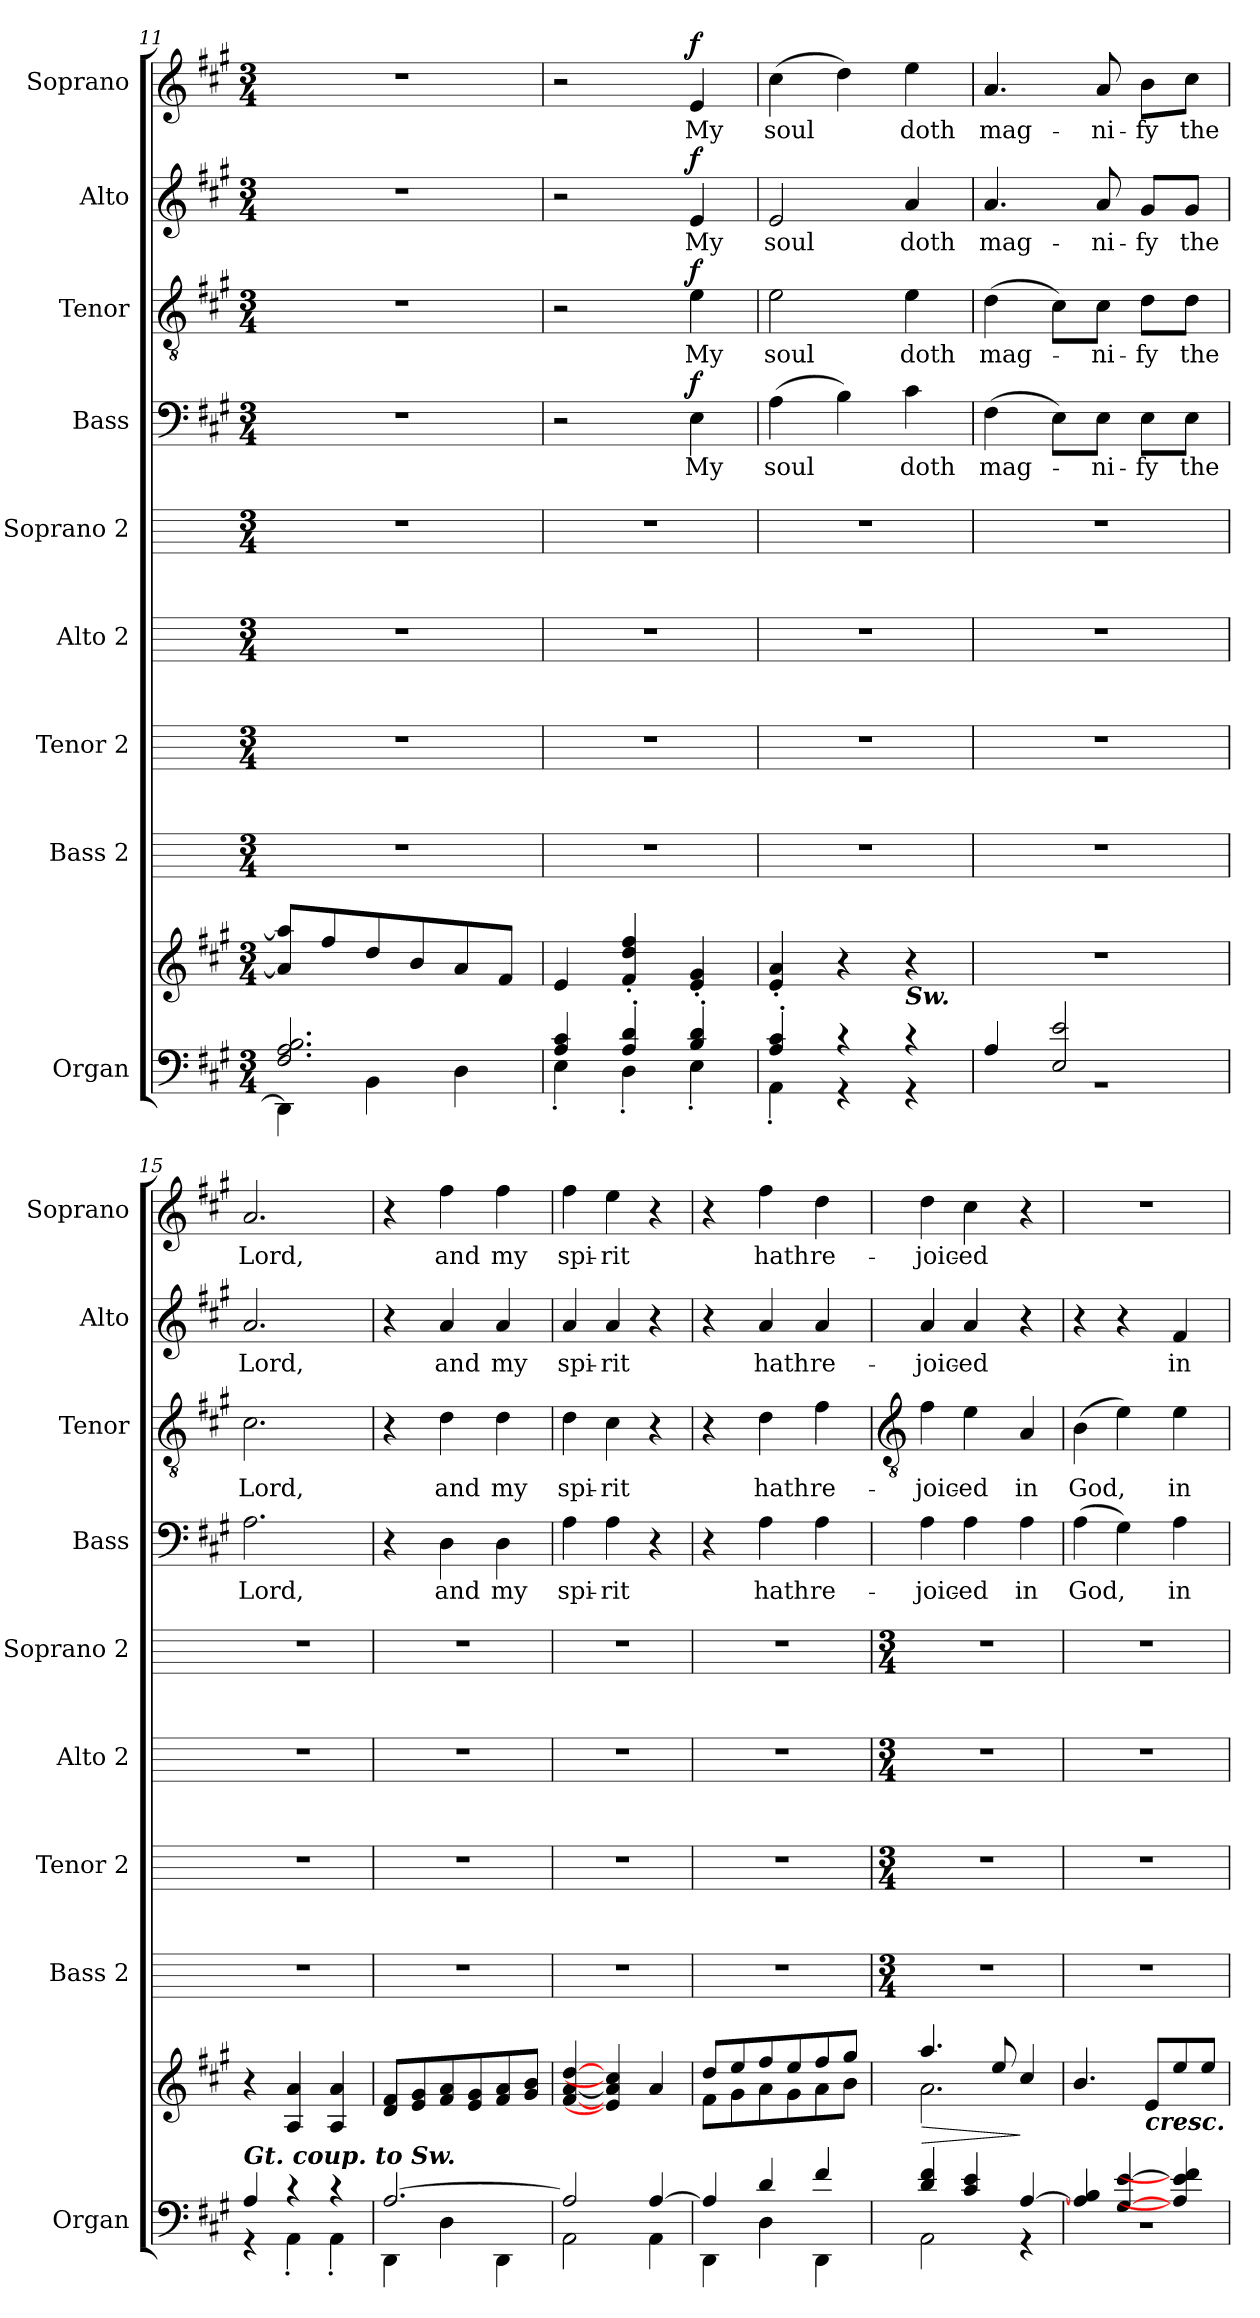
**kern	**kern	**dynam	**kern	**kern	**kern	**kern	**kern	**text	**dynam	**kern	**text	**dynam	**kern	**text	**dynam	**kern	**text	**dynam
*part9	*part9	*part9	*part8	*part7	*part6	*part5	*part4	*part4	*part4	*part3	*part3	*part3	*part2	*part2	*part2	*part1	*part1	*part1
*staff10	*staff9	*staff9/10	*staff8	*staff7	*staff6	*staff5	*staff4	*staff4	*staff4	*staff3	*staff3	*staff3	*staff2	*staff2	*staff2	*staff1	*staff1	*staff1
*I"Organ	*	*	*I"Bass 2	*I"Tenor 2	*I"Alto 2	*I"Soprano 2	*I"Bass	*	*	*I"Tenor	*	*	*I"Alto	*	*	*I"Soprano	*	*
*I'Organ	*	*	*I'Bass 2	*I'Tenor 2	*I'Alto 2	*I'Soprano 2	*I'Bass	*	*	*I'Tenor	*	*	*I'Alto	*	*	*I'Soprano	*	*
*clefF4	*clefG2	*	*	*	*	*	*clefF4	*	*	*clefGv2	*	*	*clefG2	*	*	*clefG2	*	*
*k[f#c#g#]	*k[f#c#g#]	*	*	*	*	*	*k[f#c#g#]	*	*	*k[f#c#g#]	*	*	*k[f#c#g#]	*	*	*k[f#c#g#]	*	*
*A:	*A:	*	*	*	*	*	*A:	*	*	*A:	*	*	*A:	*	*	*A:	*	*
*M3/4	*M3/4	*	*M3/4	*M3/4	*M3/4	*M3/4	*M3/4	*	*	*M3/4	*	*	*M3/4	*	*	*M3/4	*	*
=11	=11	=11	=11	=11	=11	=11	=11	=11	=11	=11	=11	=11	=11	=11	=11	=11	=11	=11
*^	*^	*	*	*	*	*	*	*	*	*	*	*	*	*	*	*	*	*
!	!	!	!	!	!	!	!	!	!LO:N:vis=1	!	!	!LO:N:vis=1	!	!	!LO:N:vis=1	!	!	!LO:N:vis=1	!	!
2.F#/ 2.A/ 2.B/	4DD\]	8a/] 8aa/]L	2ryy	.	2.r	2.r	2.r	2.r	2.r	.	.	2.r	.	.	2.r	.	.	2.r	.	.
.	.	8ff#/	.	.	.	.	.	.	.	.	.	.	.	.	.	.	.	.	.	.
.	4BB\	8dd/	.	.	.	.	.	.	.	.	.	.	.	.	.	.	.	.	.	.
.	.	8b/	.	.	.	.	.	.	.	.	.	.	.	.	.	.	.	.	.	.
.	4D\	8a/	4ryy	.	.	.	.	.	.	.	.	.	.	.	.	.	.	.	.	.
.	.	8f#/J	.	.	.	.	.	.	.	.	.	.	.	.	.	.	.	.	.	.
=12	=12	=12	=12	=12	=12	=12	=12	=12	=12	=12	=12	=12	=12	=12	=12	=12	=12	=12	=12	=12
4A/ 4c#/	4E'\	4e/	2ryy	.	2.r	2.r	2.r	2.r	2r	.	.	2r	.	.	2r	.	.	2r	.	.
4A/' 4d/'	4D'\	4f#/' 4dd/' 4ff#/'	.	.	.	.	.	.	.	.	.	.	.	.	.	.	.	.	.	.
!	!	!	!	!	!	!	!	!	!	!LO:LY:b	!LO:DY:b	!	!LO:LY:b	!LO:DY:b	!	!LO:LY:b	!LO:DY:b	!	!LO:LY:b	!LO:DY:b
4B/' 4d/'	4E'\	4e/' 4g#/'	4ryy	.	.	.	.	.	4E	My	f	4e	My	f	4e	My	f	4e	My	f
=13	=13	=13	=13	=13	=13	=13	=13	=13	=13	=13	=13	=13	=13	=13	=13	=13	=13	=13	=13	=13
!	!	!	!	!	!	!	!	!	!	!LO:LY:b	!	!	!LO:LY:b	!	!	!LO:LY:b	!	!	!LO:LY:b	!
4A/' 4c#/'	4AA'\	4e/' 4a/'	2ryy	.	2.r	2.r	2.r	2.r	(>4A	soul	.	2e	soul	.	2e	soul	.	(>4cc#	soul	.
4r	4r	4r	.	.	.	.	.	.	4B)	.	.	.	.	.	.	.	.	4dd)	.	.
!	!	!LO:TX:b:Bi:t=Sw.	!	!	!	!	!	!	!	!	!	!	!	!	!	!	!	!	!	!
!	!	!	!	!	!	!	!	!	!	!LO:LY:b	!	!	!LO:LY:b	!	!	!LO:LY:b	!	!	!LO:LY:b	!
4r	4r	4r	4ryy	.	.	.	.	.	4c#	doth	.	4e	doth	.	4a	doth	.	4ee	doth	.
=14	=14	=14	=14	=14	=14	=14	=14	=14	=14	=14	=14	=14	=14	=14	=14	=14	=14	=14	=14	=14
!	!LO:N:vis=1	!LO:N:vis=1	!	!	!	!	!	!	!	!LO:LY:b	!	!	!LO:LY:b	!	!	!LO:LY:b	!	!	!LO:LY:b	!
4A/	2.r	2.r	2ryy	.	2.r	2.r	2.r	2.r	(>4F#	mag-	.	(>4d	mag-	.	4.a	mag-	.	4.a	mag-	.
2E/ 2e/	.	.	.	.	.	.	.	.	8E\L)	.	.	8c#\L)	.	.	.	.	.	.	.	.
!	!	!	!	!	!	!	!	!	!	!LO:LY:b	!	!	!LO:LY:b	!	!	!LO:LY:b	!	!	!LO:LY:b	!
.	.	.	.	.	.	.	.	.	8E\J	ni-	.	8c#\J	ni-	.	8a	-ni-	.	8a	-ni-	.
!	!	!	!	!	!	!	!	!	!	!LO:LY:b	!	!	!LO:LY:b	!	!	!LO:LY:b	!	!	!LO:LY:b	!
.	.	.	4ryy	.	.	.	.	.	8E\L	-fy	.	8d\L	-fy	.	8g#/L	-fy	.	8b\L	-fy	.
!	!	!	!	!	!	!	!	!	!	!LO:LY:b	!	!	!LO:LY:b	!	!	!LO:LY:b	!	!	!LO:LY:b	!
.	.	.	.	.	.	.	.	.	8E\J	the	.	8d\J	the	.	8g#/J	the	.	8cc#\J	the	.
=15	=15	=15	=15	=15	=15	=15	=15	=15	=15	=15	=15	=15	=15	=15	=15	=15	=15	=15	=15	=15
!LO:TX:a:Bi:t=Gt. coup. to Sw.	!	!	!	!	!	!	!	!	!	!	!	!	!	!	!	!	!	!	!	!
!	!	!	!	!	!	!	!	!	!	!LO:LY:b	!	!	!LO:LY:b	!	!	!LO:LY:b	!	!	!LO:LY:b	!
4A/	4r	4r	2ryy	.	2.r	2.r	2.r	2.r	2.A	Lord,	.	2.c#	Lord,	.	2.a	Lord,	.	2.a	Lord,	.
4r	4AA'\	4A/ 4a/	.	.	.	.	.	.	.	.	.	.	.	.	.	.	.	.	.	.
4r	4AA'\	4A/ 4a/	4ryy	.	.	.	.	.	.	.	.	.	.	.	.	.	.	.	.	.
=16	=16	=16	=16	=16	=16	=16	=16	=16	=16	=16	=16	=16	=16	=16	=16	=16	=16	=16	=16	=16
[2.A/	4DD\	8d/ 8f#/L	2ryy	.	2.r	2.r	2.r	2.r	4r	.	.	4r	.	.	4r	.	.	4r	.	.
.	.	8e/ 8g#/	.	.	.	.	.	.	.	.	.	.	.	.	.	.	.	.	.	.
!	!	!	!	!	!	!	!	!	!	!LO:LY:b	!	!	!LO:LY:b	!	!	!LO:LY:b	!	!	!LO:LY:b	!
.	4D\	8f#/ 8a/	.	.	.	.	.	.	4D	and	.	4d	and	.	4a	and	.	4ff#	and	.
.	.	8e/ 8g#/	.	.	.	.	.	.	.	.	.	.	.	.	.	.	.	.	.	.
!	!	!	!	!	!	!	!	!	!	!LO:LY:b	!	!	!LO:LY:b	!	!	!LO:LY:b	!	!	!LO:LY:b	!
.	4DD\	8f#/ 8a/	4ryy	.	.	.	.	.	4D	my	.	4d	my	.	4a	my	.	4ff#	my	.
.	.	8g#/ 8b/J	.	.	.	.	.	.	.	.	.	.	.	.	.	.	.	.	.	.
=17	=17	=17	=17	=17	=17	=17	=17	=17	=17	=17	=17	=17	=17	=17	=17	=17	=17	=17	=17	=17
!	!	!	!	!	!	!	!	!	!	!LO:LY:b	!	!	!LO:LY:b	!	!	!LO:LY:b	!	!	!LO:LY:b	!
2A/]	2AA\	[4f#/ [4a/ [4dd/	2ryy	.	2.r	2.r	2.r	2.r	4A	spi-	.	4d	spi-	.	4a	spi-	.	4ff#	spi-	.
!	!	!	!	!	!	!	!	!	!	!LO:LY:b	!	!	!LO:LY:b	!	!	!LO:LY:b	!	!	!LO:LY:b	!
.	.	4e/] 4a/] 4cc#/]	.	.	.	.	.	.	4A	-rit	.	4c#	-rit	.	4a	-rit	.	4ee	-rit	.
[4A/	4AA\	4a/	4ryy	.	.	.	.	.	4r	.	.	4r	.	.	4r	.	.	4r	.	.
=18	=18	=18	=18	=18	=18	=18	=18	=18	=18	=18	=18	=18	=18	=18	=18	=18	=18	=18	=18	=18
4A/]	4DD\	8dd/L	8f#\L	.	2.r	2.r	2.r	2.r	4r	.	.	4r	.	.	4r	.	.	4r	.	.
.	.	8ee/	8g#\	.	.	.	.	.	.	.	.	.	.	.	.	.	.	.	.	.
!	!	!	!	!	!	!	!	!	!	!LO:LY:b	!	!	!LO:LY:b	!	!	!LO:LY:b	!	!	!LO:LY:b	!
4d/	4D\	8ff#/	8a\	.	.	.	.	.	4A	hath	.	4d	hath	.	4a	hath	.	4ff#	hath	.
.	.	8ee/	8g#\	.	.	.	.	.	.	.	.	.	.	.	.	.	.	.	.	.
!	!	!	!	!	!	!	!	!	!	!LO:LY:b	!	!	!LO:LY:b	!	!	!LO:LY:b	!	!	!LO:LY:b	!
4f#/	4DD\	8ff#/	8a\	.	.	.	.	.	4A	re-	.	4f#	re-	.	4a	re-	.	4dd	re-	.
.	.	8gg#/J	8b\J	.	.	.	.	.	.	.	.	.	.	.	.	.	.	.	.	.
!!LO:LB:g=z
=19	=19	=19	=19	=19	=19	=19	=19	=19	=19	=19	=19	=19	=19	=19	=19	=19	=19	=19	=19	=19
*	*	*	*	*	*	*	*	*	*	*	*	*clefGv2	*	*	*	*	*	*	*	*
*	*	*	*	*	*M3/4	*M3/4	*M3/4	*M3/4	*	*	*	*	*	*	*	*	*	*	*	*
!	!	!	!	!LO:HP:b	!	!	!	!	!	!LO:LY:b	!	!	!LO:LY:b	!	!	!LO:LY:b	!	!	!LO:LY:b	!
4d/ 4f#/	2AA\	4.aa/	2.a\	>	2.r	2.r	2.r	2.r	4A	-joic-	.	4f#	-joic-	.	4a	-joic-	.	4dd	-joic-	.
!	!	!	!	!	!	!	!	!	!	!LO:LY:b	!	!	!LO:LY:b	!	!	!LO:LY:b	!	!	!LO:LY:b	!
4c#/ 4e/	.	.	.	.	.	.	.	.	4A	-ed	.	4e	-ed	.	4a	-ed	.	4cc#	-ed	.
.	.	8ee/	.	.	.	.	.	.	.	.	.	.	.	.	.	.	.	.	.	.
!	!	!	!	!	!	!	!	!	!	!LO:LY:b	!	!	!LO:LY:b	!	!	!	!	!	!	!
[4A/	4r	4cc#/	.	]	.	.	.	.	4A	in	.	4A	in	.	4r	.	.	4r	.	.
=20	=20	=20	=20	=20	=20	=20	=20	=20	=20	=20	=20	=20	=20	=20	=20	=20	=20	=20	=20	=20
!	!LO:N:vis=1	!	!	!	!	!	!	!	!	!LO:LY:b	!	!	!LO:LY:b	!	!	!	!	!LO:N:vis=1	!	!
4A/] 4B/]	2.r	4.b/	2ryy	.	2.r	2.r	2.r	2.r	(>4A	God,	.	(>4B	God,	.	4r	.	.	2.r	.	.
[4G#/ [4e/	.	.	.	.	.	.	.	.	4G#)	.	.	4e)	.	.	4r	.	.	.	.	.
!	!	!LO:TX:b:Bi:t=cresc.	!	!	!	!	!	!	!	!	!	!	!	!	!	!	!	!	!	!
.	.	8e/L	.	.	.	.	.	.	.	.	.	.	.	.	.	.	.	.	.	.
!	!	!	!	!	!	!	!	!	!	!LO:LY:b	!	!	!LO:LY:b	!	!	!LO:LY:b	!	!	!	!
4A/] 4e/] 4f#/]	.	8ee/	4ryy	.	.	.	.	.	4A	in	.	4e	in	.	4f#	in	.	.	.	.
.	.	8ee/J	.	.	.	.	.	.	.	.	.	.	.	.	.	.	.	.	.	.
*v	*v	*	*	*	*	*	*	*	*	*	*	*	*	*	*	*	*	*	*	*
*	*v	*v	*	*	*	*	*	*	*	*	*	*	*	*	*	*	*	*	*
=	=	=	=	=	=	=	=	=	=	=	=	=	=	=	=	=	=	=
*-	*-	*-	*-	*-	*-	*-	*-	*-	*-	*-	*-	*-	*-	*-	*-	*-	*-	*-
